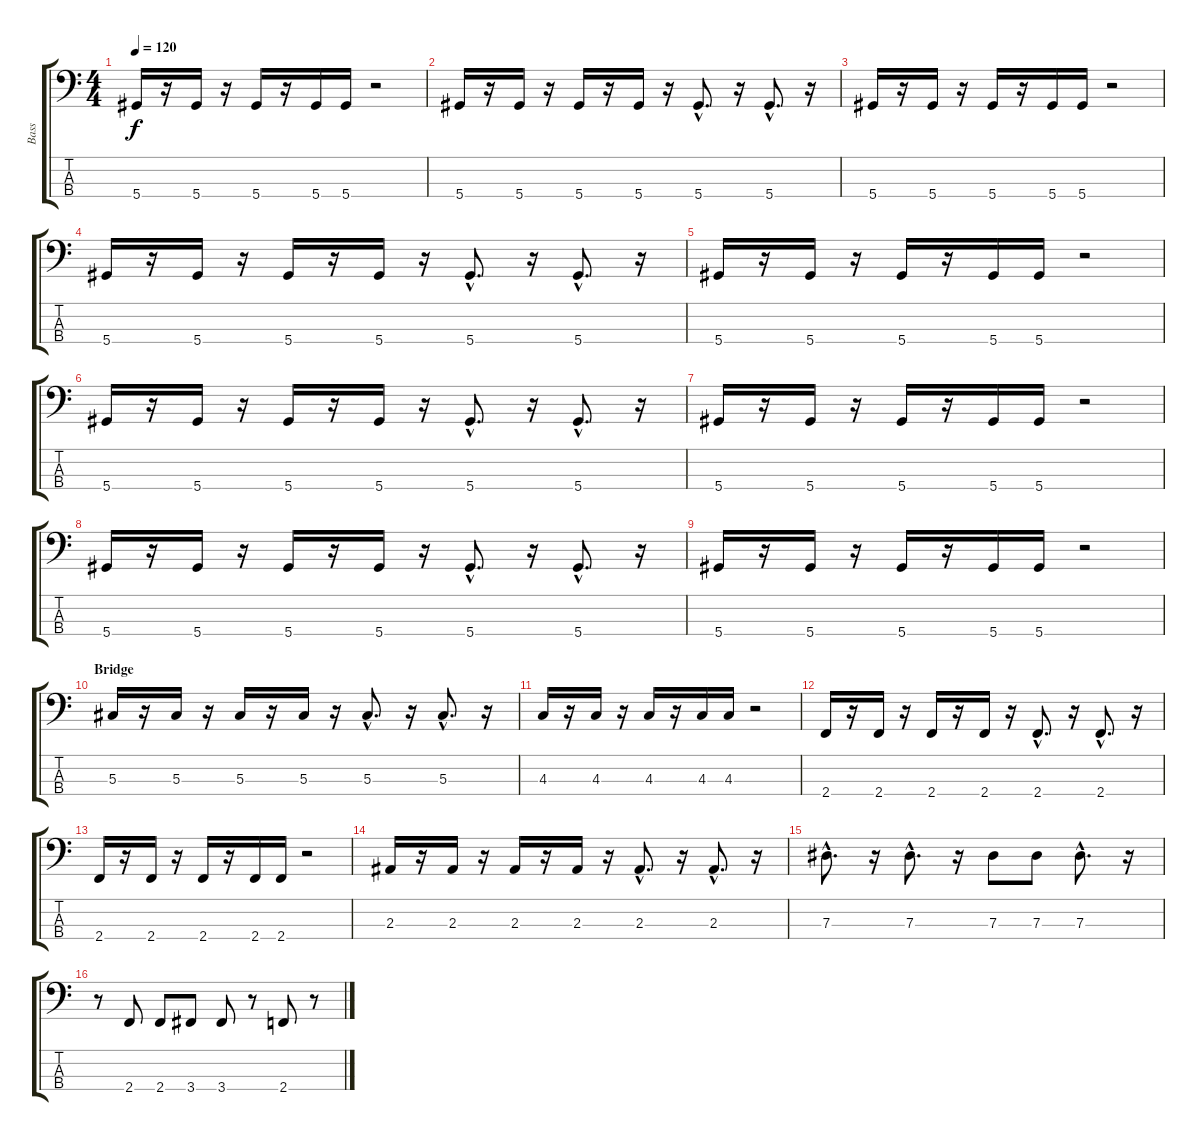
\track ("Bass" "Bass") {instrument electricbassfinger}
\staff {score tabs}
\tuning (Gb2 Db2 Ab1 Eb1) {hide}
\ts (4 4)
\tempo 120
\clef f4
\ks c
5.4.16{dy f} r.16 5.4.16 r.16 5.4.16 r.16 5.4.16 5.4.16 r.2 |
5.4.16 r.16 5.4.16 r.16 5.4.16 r.16 5.4.16 r.16 5.4{hac}.8{d} r.16 5.4{hac}.8{d} r.16 |
5.4.16 r.16 5.4.16 r.16 5.4.16 r.16 5.4.16 5.4.16 r.2 |
5.4.16 r.16 5.4.16 r.16 5.4.16 r.16 5.4.16 r.16 5.4{hac}.8{d} r.16 5.4{hac}.8{d} r.16 |
5.4.16 r.16 5.4.16 r.16 5.4.16 r.16 5.4.16 5.4.16 r.2 |
5.4.16 r.16 5.4.16 r.16 5.4.16 r.16 5.4.16 r.16 5.4{hac}.8{d} r.16 5.4{hac}.8{d} r.16 |
5.4.16 r.16 5.4.16 r.16 5.4.16 r.16 5.4.16 5.4.16 r.2 |
5.4.16 r.16 5.4.16 r.16 5.4.16 r.16 5.4.16 r.16 5.4{hac}.8{d} r.16 5.4{hac}.8{d} r.16 |
5.4.16 r.16 5.4.16 r.16 5.4.16 r.16 5.4.16 5.4.16 r.2 |
\section ("" "Bridge")
5.3.16 r.16 5.3.16 r.16 5.3.16 r.16 5.3.16 r.16 5.3{hac}.8{d} r.16 5.3{hac}.8{d} r.16 |
4.3.16 r.16 4.3.16 r.16 4.3.16 r.16 4.3.16 4.3.16 r.2 |
2.4.16 r.16 2.4.16 r.16 2.4.16 r.16 2.4.16 r.16 2.4{hac}.8{d} r.16 2.4{hac}.8{d} r.16 |
2.4.16 r.16 2.4.16 r.16 2.4.16 r.16 2.4.16 2.4.16 r.2 |
2.3.16 r.16 2.3.16 r.16 2.3.16 r.16 2.3.16 r.16 2.3{hac}.8{d} r.16 2.3{hac}.8{d} r.16 |
7.3{hac}.8{d} r.16 7.3{hac}.8{d} r.16 7.3.8 7.3.8 7.3{hac}.8{d} r.16 |
r.8 2.4.8 2.4.8 3.4.8 3.4.8 r.8 2.4.8 r.8
